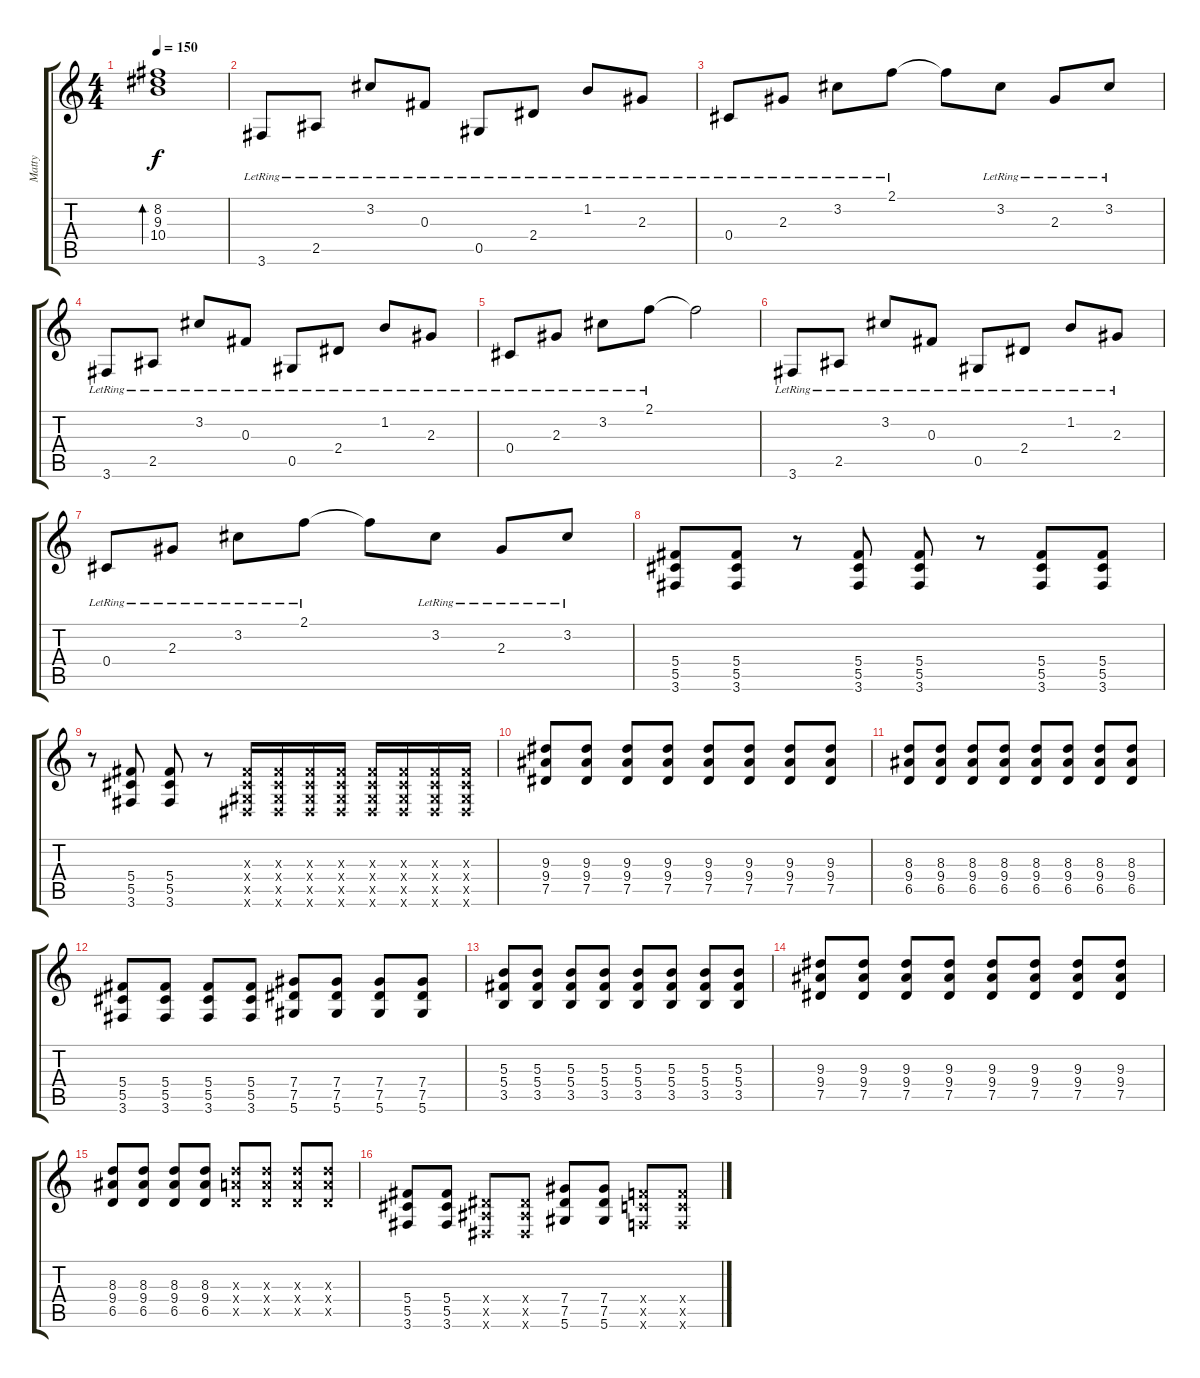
\track ("Matty" "Matty") {instrument distortionguitar}
\staff {score tabs}
\tuning (Eb4 Bb3 Gb3 Db3 Ab2 Eb2) {hide}
\ts (4 4)
\tempo 150
\clef g2
\ks c
(8.2 9.3 10.4).1{bd 60 dy f} |
3.6{lr}.8 2.5{lr}.8 3.2{lr}.8 0.3{lr}.8 0.5{lr}.8 2.4{lr}.8 1.2{lr}.8 2.3{lr}.8 |
0.4{lr}.8 2.3{lr}.8 3.2{lr}.8 2.1{lr}.8 2.1{t}.8 3.2{lr}.8 2.3{lr}.8 3.2{lr}.8 |
3.6{lr}.8 2.5{lr}.8 3.2{lr}.8 0.3{lr}.8 0.5{lr}.8 2.4{lr}.8 1.2{lr}.8 2.3{lr}.8 |
0.4{lr}.8 2.3{lr}.8 3.2{lr}.8 2.1{lr}.8 2.1{t}.2 |
3.6{lr}.8 2.5{lr}.8 3.2{lr}.8 0.3{lr}.8 0.5{lr}.8 2.4{lr}.8 1.2{lr}.8 2.3{lr}.8 |
0.4{lr}.8 2.3{lr}.8 3.2{lr}.8 2.1{lr}.8 2.1{t}.8 3.2{lr}.8 2.3{lr}.8 3.2{lr}.8 |
(5.4 5.5 3.6).8{instrument distortionguitar} (5.4 5.5 3.6).8 r.8 (5.4 5.5 3.6).8 (5.4 5.5 3.6).8 r.8 (5.4 5.5 3.6).8 (5.4 5.5 3.6).8 |
r.8 (5.4 5.5 3.6).8 (5.4 5.5 3.6).8 r.8 (0.3{x} 0.4{x} 0.5{x} 0.6{x}).16 (0.3{x} 0.4{x} 0.5{x} 0.6{x}).16 (0.3{x} 0.4{x} 0.5{x} 0.6{x}).16 (0.3{x} 0.4{x} 0.5{x} 0.6{x}).16 (0.3{x} 0.4{x} 0.5{x} 0.6{x}).16 (0.3{x} 0.4{x} 0.5{x} 0.6{x}).16 (0.3{x} 0.4{x} 0.5{x} 0.6{x}).16 (0.3{x} 0.4{x} 0.5{x} 0.6{x}).16 |
(9.3 9.4 7.5).8 (9.3 9.4 7.5).8 (9.3 9.4 7.5).8 (9.3 9.4 7.5).8 (9.3 9.4 7.5).8 (9.3 9.4 7.5).8 (9.3 9.4 7.5).8 (9.3 9.4 7.5).8 |
(8.3 9.4 6.5).8 (8.3 9.4 6.5).8 (8.3 9.4 6.5).8 (8.3 9.4 6.5).8 (8.3 9.4 6.5).8 (8.3 9.4 6.5).8 (8.3 9.4 6.5).8 (8.3 9.4 6.5).8 |
(5.4 5.5 3.6).8 (5.4 5.5 3.6).8 (5.4 5.5 3.6).8 (5.4 5.5 3.6).8 (7.4 7.5 5.6).8 (7.4 7.5 5.6).8 (7.4 7.5 5.6).8 (7.4 7.5 5.6).8 |
(5.3 5.4 3.5).8 (5.3 5.4 3.5).8 (5.3 5.4 3.5).8 (5.3 5.4 3.5).8 (5.3 5.4 3.5).8 (5.3 5.4 3.5).8 (5.3 5.4 3.5).8 (5.3 5.4 3.5).8 |
(9.3 9.4 7.5).8 (9.3 9.4 7.5).8 (9.3 9.4 7.5).8 (9.3 9.4 7.5).8 (9.3 9.4 7.5).8 (9.3 9.4 7.5).8 (9.3 9.4 7.5).8 (9.3 9.4 7.5).8 |
(8.3 9.4 6.5).8 (8.3 9.4 6.5).8 (8.3 9.4 6.5).8 (8.3 9.4 6.5).8 (8.3{x} 8.4{x} 6.5{x}).8 (8.3{x} 8.4{x} 6.5{x}).8 (8.3{x} 8.4{x} 6.5{x}).8 (8.3{x} 8.4{x} 6.5{x}).8 |
(5.4 5.5 3.6).8 (5.4 5.5 3.6).8 (2.4{x} 2.5{x} 0.6{x}).8 (2.4{x} 2.5{x} 0.6{x}).8 (7.4 7.5 5.6).8 (7.4 7.5 5.6).8 (4.4{x} 4.5{x} 2.6{x}).8 (4.4{x} 4.5{x} 2.6{x}).8
